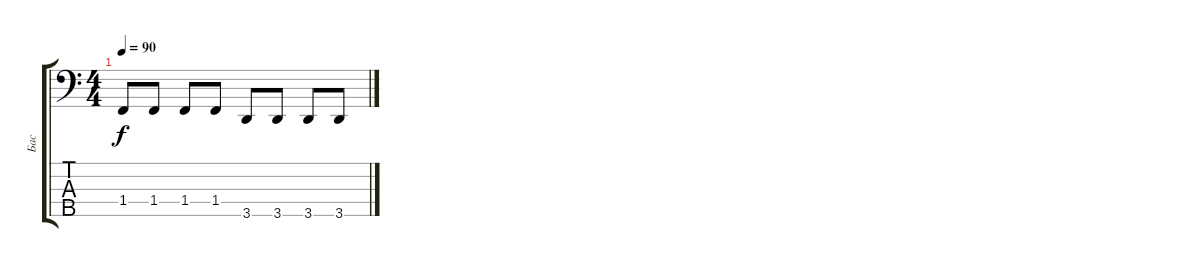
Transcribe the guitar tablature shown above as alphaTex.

\track ("Бас" "Бас") {instrument electricbassfinger}
\staff {score tabs}
\tuning (G2 D2 A1 E1 B0) {hide}
\ts (4 4)
\tempo 90
\clef f4
\ks c
1.4.8{dy f} 1.4.8 1.4.8 1.4.8 3.5.8 3.5.8 3.5.8 3.5.8
